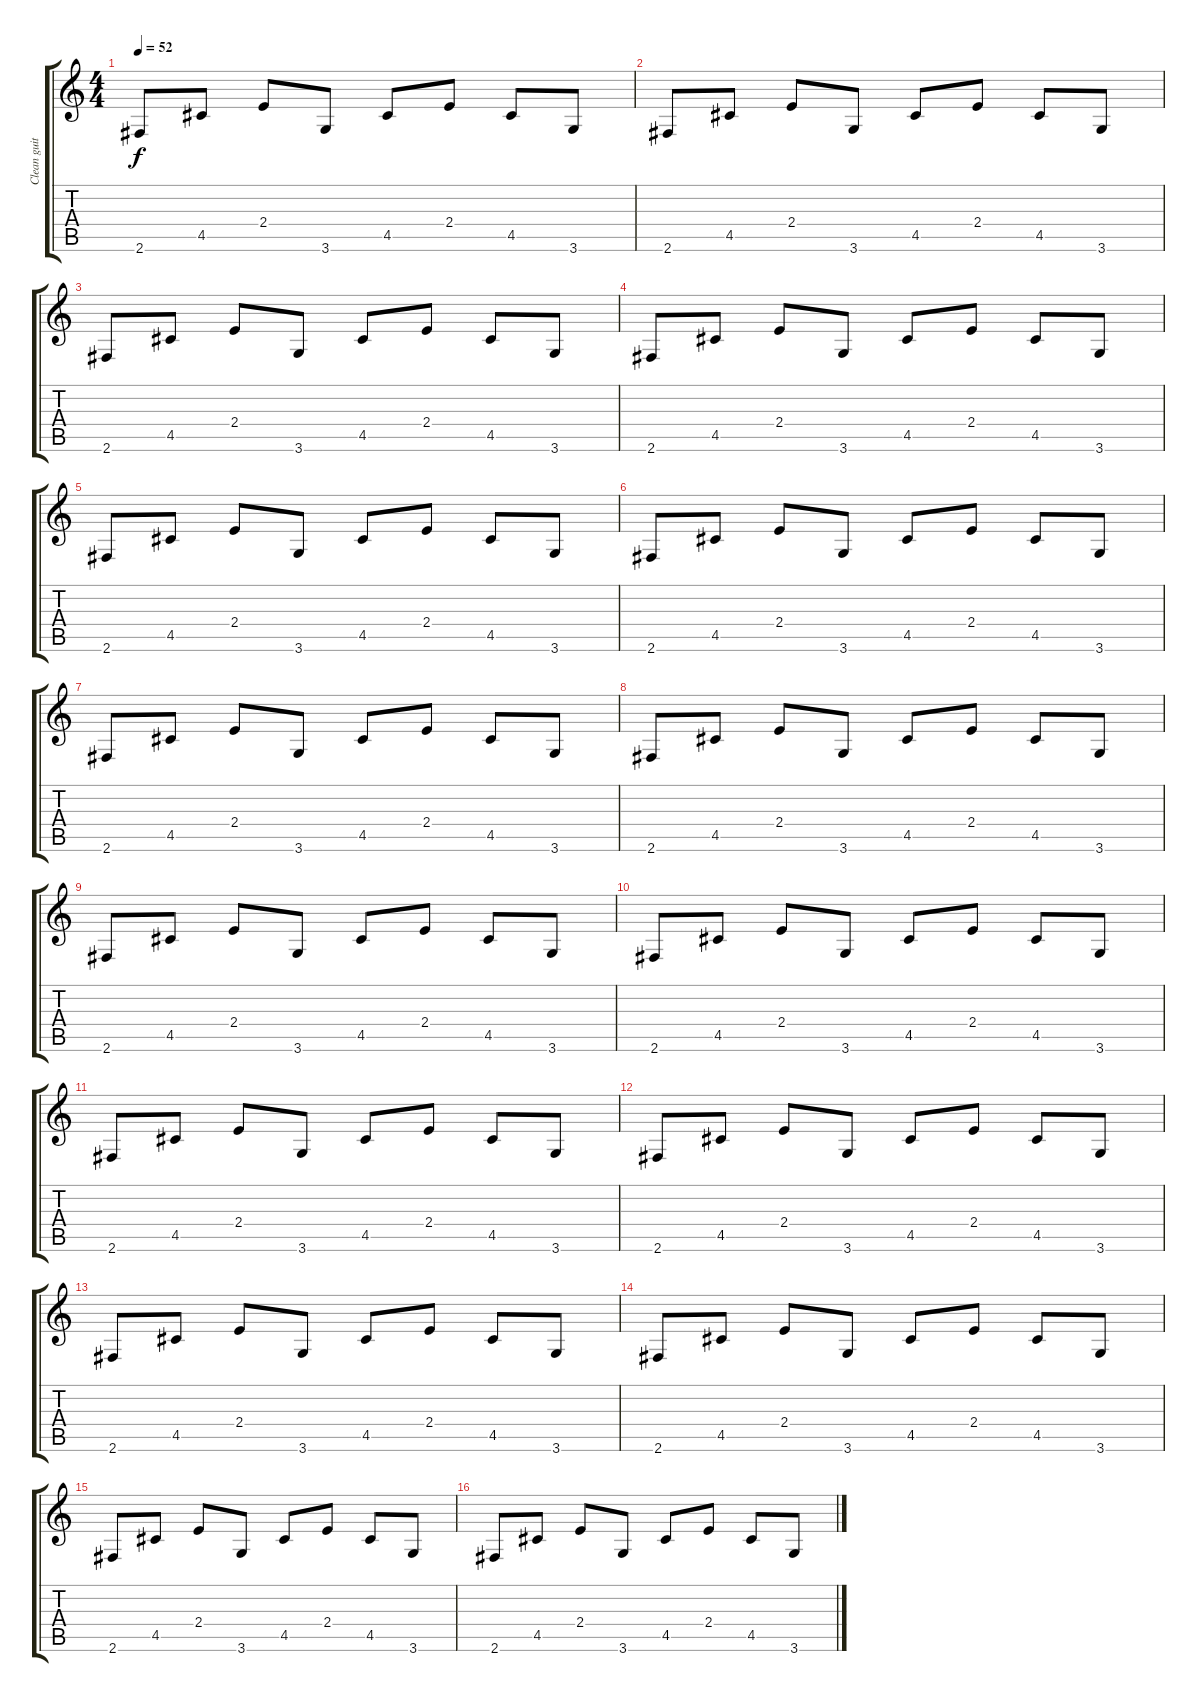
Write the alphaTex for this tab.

\track ("Clean guitar" "Clean guit") {instrument electricguitarclean}
\staff {score tabs}
\tuning (E4 B3 G3 D3 A2 E2) {hide}
\ts (4 4)
\tempo 52
\clef g2
\ks c
2.6.8{dy f} 4.5.8 2.4.8 3.6.8 4.5.8 2.4.8 4.5.8 3.6.8 |
2.6.8 4.5.8 2.4.8 3.6.8 4.5.8 2.4.8 4.5.8 3.6.8 |
2.6.8 4.5.8 2.4.8 3.6.8 4.5.8 2.4.8 4.5.8 3.6.8 |
2.6.8 4.5.8 2.4.8 3.6.8 4.5.8 2.4.8 4.5.8 3.6.8 |
2.6.8 4.5.8 2.4.8 3.6.8 4.5.8 2.4.8 4.5.8 3.6.8 |
2.6.8 4.5.8 2.4.8 3.6.8 4.5.8 2.4.8 4.5.8 3.6.8 |
2.6.8 4.5.8 2.4.8 3.6.8 4.5.8 2.4.8 4.5.8 3.6.8 |
2.6.8 4.5.8 2.4.8 3.6.8 4.5.8 2.4.8 4.5.8 3.6.8 |
2.6.8 4.5.8 2.4.8 3.6.8 4.5.8 2.4.8 4.5.8 3.6.8 |
2.6.8 4.5.8 2.4.8 3.6.8 4.5.8 2.4.8 4.5.8 3.6.8 |
2.6.8 4.5.8 2.4.8 3.6.8 4.5.8 2.4.8 4.5.8 3.6.8 |
2.6.8 4.5.8 2.4.8 3.6.8 4.5.8 2.4.8 4.5.8 3.6.8 |
2.6.8 4.5.8 2.4.8 3.6.8 4.5.8 2.4.8 4.5.8 3.6.8 |
2.6.8 4.5.8 2.4.8 3.6.8 4.5.8 2.4.8 4.5.8 3.6.8 |
2.6.8 4.5.8 2.4.8 3.6.8 4.5.8 2.4.8 4.5.8 3.6.8 |
2.6.8 4.5.8 2.4.8 3.6.8 4.5.8 2.4.8 4.5.8 3.6.8
